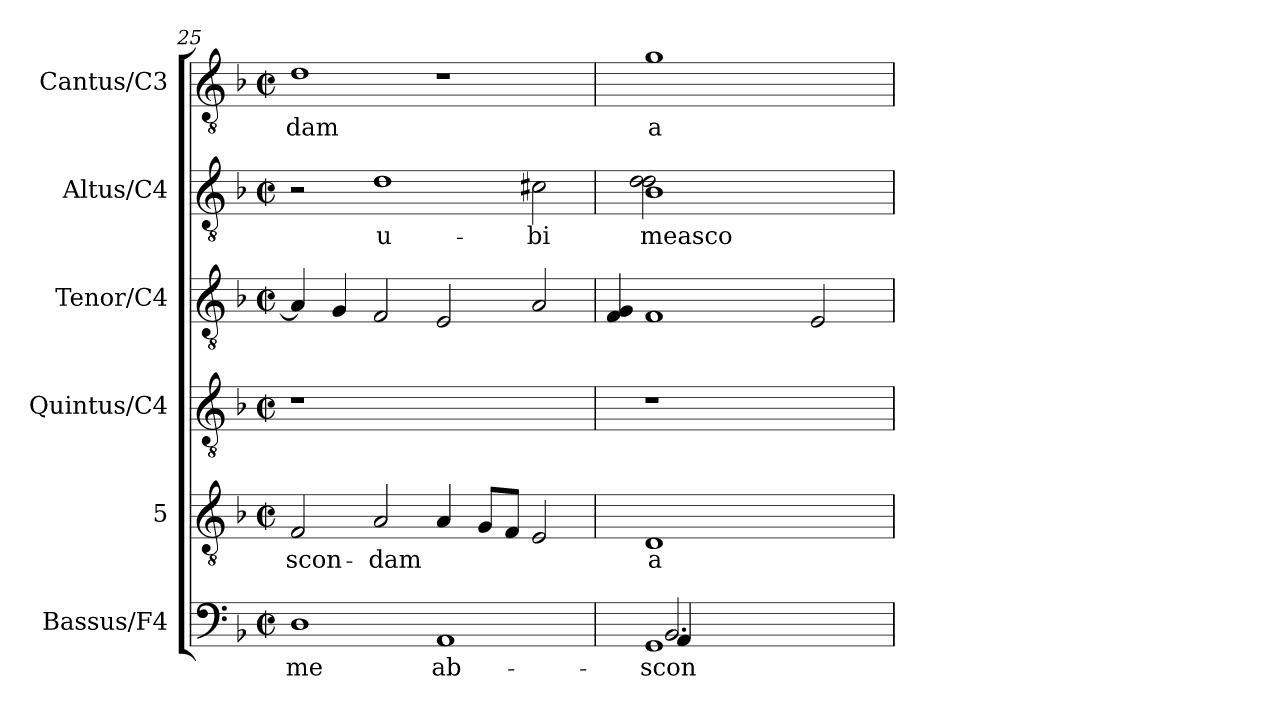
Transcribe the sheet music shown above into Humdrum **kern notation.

**kern	**text	**kern	**text	**kern	**kern	**text	**kern	**text	**kern	**text
*part6	*part6	*part5	*part5	*part4	*part3	*part3	*part2	*part2	*part1	*part1
*staff6	*staff6	*staff5	*staff5	*staff4	*staff3	*staff3	*staff2	*staff2	*staff1	*staff1
*I"Bassus/F4	*	*I"5	*	*I"Quintus/C4	*I"Tenor/C4	*	*I"Altus/C4	*	*I"Cantus/C3	*
*I'B	*	*	*	*	*I'T	*	*I'A	*	*I'C	*
*clefF4	*	*clefGv2	*	*clefGv2	*clefGv2	*	*clefGv2	*	*clefGv2	*
*k[b-]	*	*k[b-]	*	*k[b-]	*k[b-]	*	*k[b-]	*	*k[b-]	*
*F:	*	*F:	*	*F:	*F:	*	*F:	*	*F:	*
*M2/2	*	*M2/2	*	*M2/2	*M2/2	*	*M2/2	*	*M2/2	*
*met(c|)	*	*met(c|)	*	*met(c|)	*met(c|)	*	*met(c|)	*	*met(c|)	*
=25	=25	=25	=25	=25	=25	=25	=25	=25	=25	=25
!	!LO:LY:b:cj	!	!LO:LY:b:cj	!	!	!LO:LY:b:cj	!	!	!	!LO:LY:b:cj
1D	me	2F/	-scon-	1r	4A/]	--	2r	.	1d	-dam
!	!	!	!	!	!	!LO:LY:b:cj	!	!	!	!
.	.	.	.	.	4G/	--	.	.	.	.
!	!	!	!LO:LY:b:cj	!	!	!LO:LY:b:cj	!	!LO:LY:b:cj	!	!
.	.	2A/	-dam	.	2F/	--	1d	u-	.	.
!	!LO:LY:b:cj	!	!LO:LY:b:cj	!	!	!LO:LY:b:cj	!	!	!	!
1AA	ab-	4A/	.	1ryy	2E/	--	.	.	1r	.
!	!	!	!LO:LY:b:cj	!	!	!	!	!	!	!
.	.	8G/L	.	.	.	.	.	.	.	.
!	!	!	!LO:LY:b:cj	!	!	!	!	!	!	!
.	.	8F/J	.	.	.	.	.	.	.	.
!	!	!	!LO:LY:b:cj	!	!	!LO:LY:b:cj	!	!LO:LY:b:cj	!	!
.	.	2E/	.	.	2A/	--	2c#X\	-bi	.	.
=26	=26	=26	=26	=26	=26	=26	=26	=26	=26	=26
*^	*	*	*	*	*	*	*	*	*	*
*	*^	*	*	*	*	*	*	*	*	*	*
!	!	!	!LO:LY:b:cj	!	!LO:LY:b:cj	!	!	!LO:LY:b:cj	!	!LO:LY:b:cj	!	!LO:LY:b:cj
*	*	*	*	*	*	*	*^	*	*^	*	*	*
1GG	2.BB-/	4AA/	-scon-	1D	a	1r	1F	4G/ 4F/	--	1B-	2d\ 2d\	measco	1g	a
.	.	2ryy	.	.	.	.	.	1ryy	.	.	.	.	.	.
.	.	.	.	.	.	.	.	.	.	.	2ryy	.	.	.
.	2ryy	2.ryy	.	.	.	.	.	.	.	.	.	.	.	.
!	!	!	!	!	!	!	!	!	!LO:LY:b:cj	!	!	!	!	!
2ryy	.	.	.	2ryy	.	2ryy	2E/	.	--	2ryy	2ryy	.	2ryy	.
.	4ryy	.	.	.	.	.	.	4ryy	.	.	.	.	.	.
*	*	*	*	*	*	*	*v	*v	*	*	*	*	*	*
*v	*v	*v	*	*	*	*	*	*	*v	*v	*	*	*
=	=	=	=	=	=	=	=	=	=	=
*-	*-	*-	*-	*-	*-	*-	*-	*-	*-	*-
